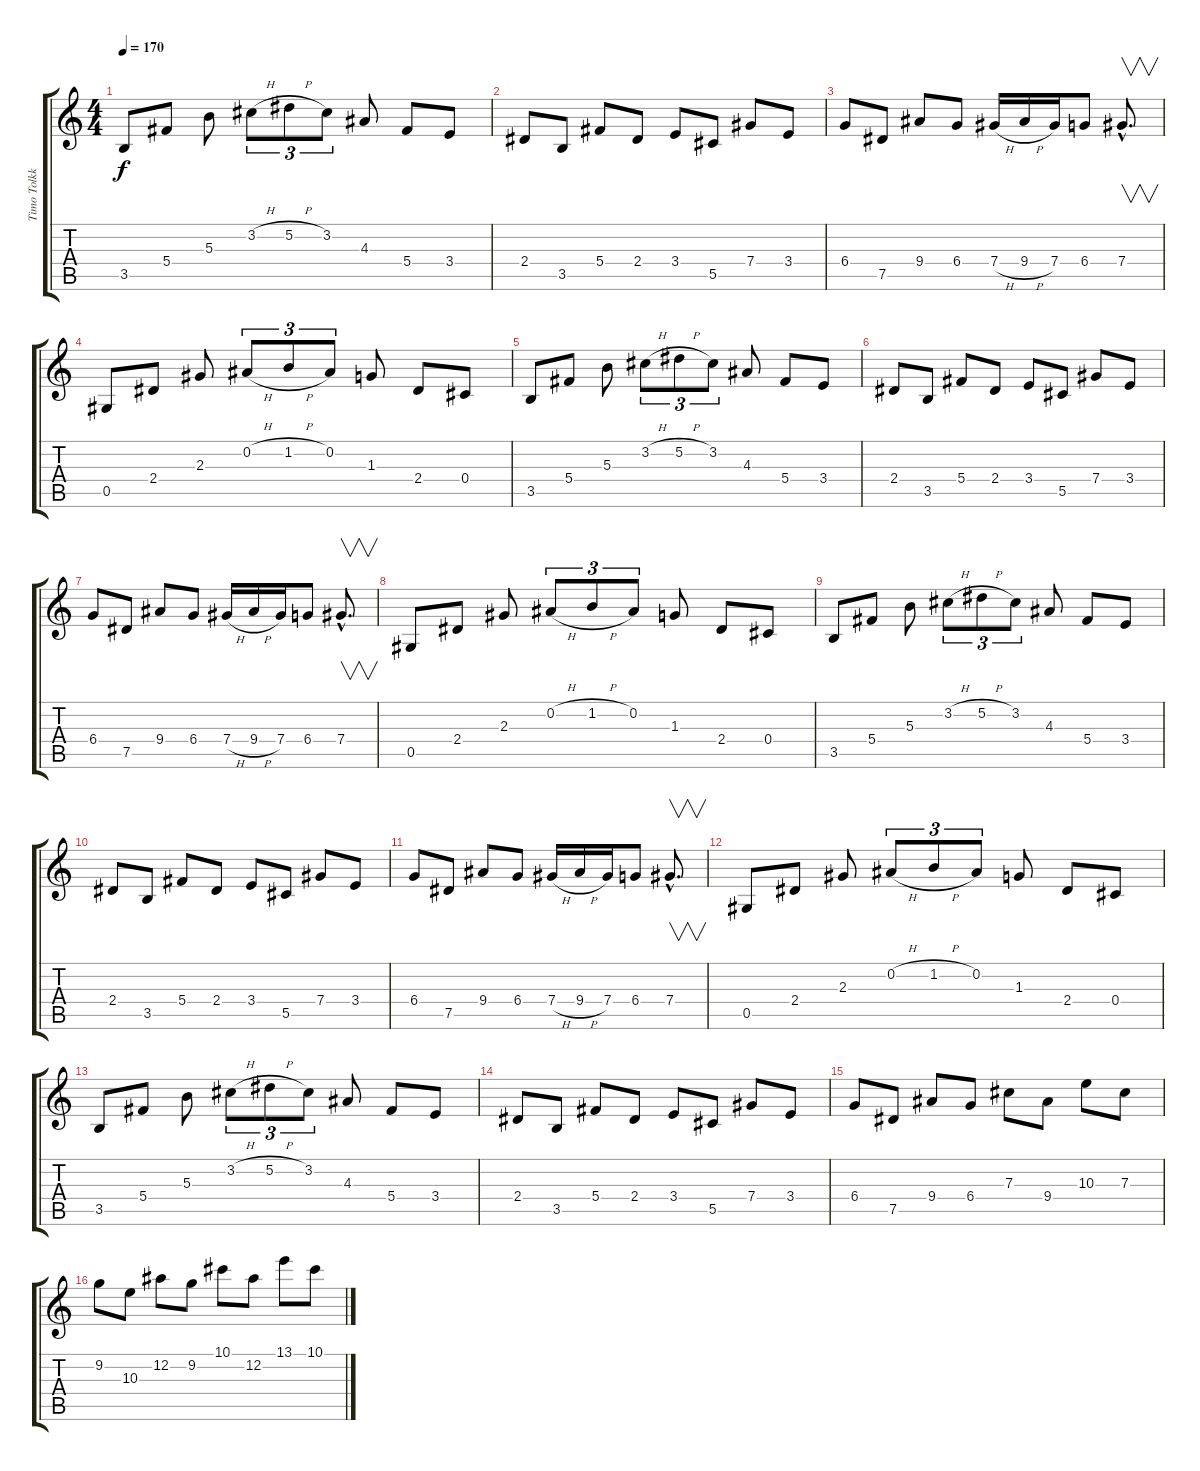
\track ("Timo Tolkki (Lead Guitar)" "Timo Tolkk") {instrument overdrivenguitar}
\staff {score tabs}
\tuning (Eb4 Bb3 Gb3 Db3 Ab2 Eb2) {hide}
\ts (4 4)
\tempo 170
\clef g2
\ks c
3.5.8{dy f} 5.4.8 5.3.8 3.2{h}.8{tu (3 2)} 5.2{h}.8{tu (3 2)} 3.2.8{tu (3 2)} 4.3.8 5.4.8 3.4.8 |
2.4.8 3.5.8 5.4.8 2.4.8 3.4.8 5.5.8 7.4.8 3.4.8 |
6.4.8 7.5.8 9.4.8 6.4.8 7.4{h}.16 9.4{h}.16 7.4.16 6.4.8 7.4{hac}.8{v d} |
0.5.8 2.4.8 2.3.8 0.2{h}.8{tu (3 2)} 1.2{h}.8{tu (3 2)} 0.2.8{tu (3 2)} 1.3.8 2.4.8 0.4.8 |
3.5.8 5.4.8 5.3.8 3.2{h}.8{tu (3 2)} 5.2{h}.8{tu (3 2)} 3.2.8{tu (3 2)} 4.3.8 5.4.8 3.4.8 |
2.4.8 3.5.8 5.4.8 2.4.8 3.4.8 5.5.8 7.4.8 3.4.8 |
6.4.8 7.5.8 9.4.8 6.4.8 7.4{h}.16 9.4{h}.16 7.4.16 6.4.8 7.4{hac}.8{v d} |
0.5.8 2.4.8 2.3.8 0.2{h}.8{tu (3 2)} 1.2{h}.8{tu (3 2)} 0.2.8{tu (3 2)} 1.3.8 2.4.8 0.4.8 |
3.5.8 5.4.8 5.3.8 3.2{h}.8{tu (3 2)} 5.2{h}.8{tu (3 2)} 3.2.8{tu (3 2)} 4.3.8 5.4.8 3.4.8 |
2.4.8 3.5.8 5.4.8 2.4.8 3.4.8 5.5.8 7.4.8 3.4.8 |
6.4.8 7.5.8 9.4.8 6.4.8 7.4{h}.16 9.4{h}.16 7.4.16 6.4.8 7.4{hac}.8{v d} |
0.5.8 2.4.8 2.3.8 0.2{h}.8{tu (3 2)} 1.2{h}.8{tu (3 2)} 0.2.8{tu (3 2)} 1.3.8 2.4.8 0.4.8 |
3.5.8 5.4.8 5.3.8 3.2{h}.8{tu (3 2)} 5.2{h}.8{tu (3 2)} 3.2.8{tu (3 2)} 4.3.8 5.4.8 3.4.8 |
2.4.8 3.5.8 5.4.8 2.4.8 3.4.8 5.5.8 7.4.8 3.4.8 |
6.4.8 7.5.8 9.4.8 6.4.8 7.3.8 9.4.8 10.3.8 7.3.8 |
9.2.8 10.3.8 12.2.8 9.2.8 10.1.8 12.2.8 13.1.8 10.1.8
